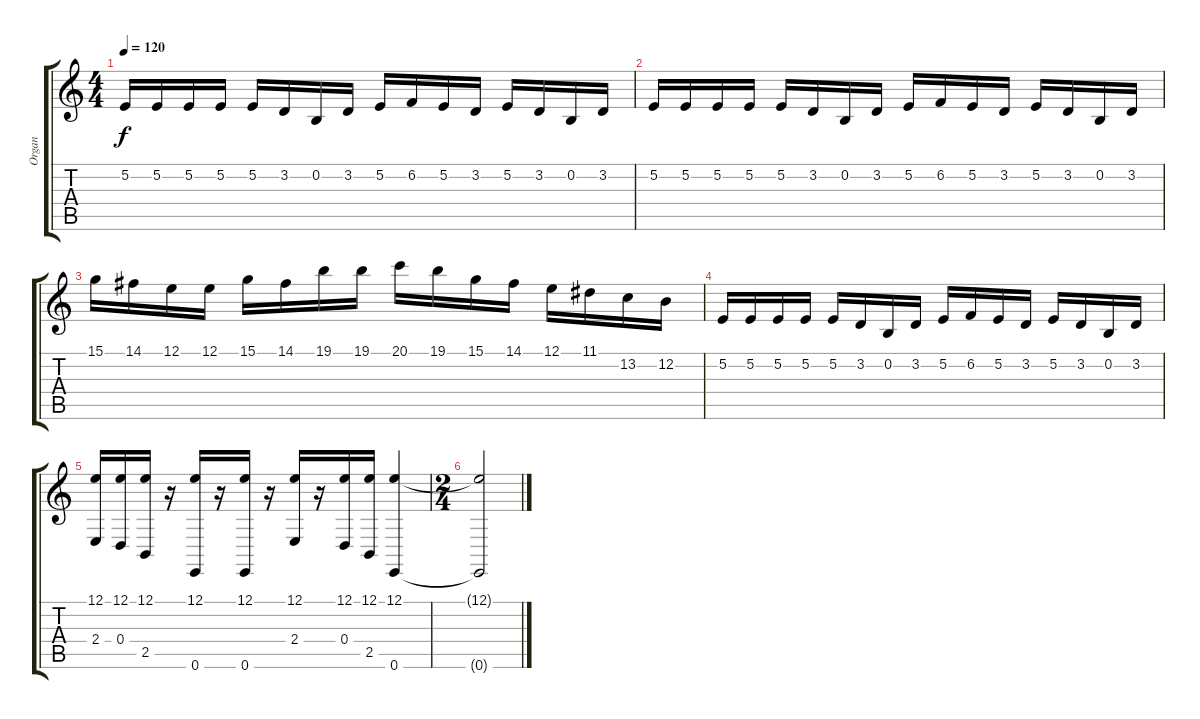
\track ("Organ" "Organ") {instrument drawbarorgan}
\staff {score tabs}
\tuning (E4 B3 G3 D3 A2 E2) {hide}
\ts (4 4)
\tempo 120
\clef g2
\ks c
5.2.16{dy f instrument drawbarorgan} 5.2.16 5.2.16 5.2.16 5.2.16 3.2.16 0.2.16 3.2.16 5.2.16 6.2.16 5.2.16 3.2.16 5.2.16 3.2.16 0.2.16 3.2.16 |
5.2.16 5.2.16 5.2.16 5.2.16 5.2.16 3.2.16 0.2.16 3.2.16 5.2.16 6.2.16 5.2.16 3.2.16 5.2.16 3.2.16 0.2.16 3.2.16 |
15.1.16 14.1.16 12.1.16 12.1.16 15.1.16 14.1.16 19.1.16 19.1.16 20.1.16 19.1.16 15.1.16 14.1.16 12.1.16 11.1.16 13.2.16 12.2.16 |
5.2.16 5.2.16 5.2.16 5.2.16 5.2.16 3.2.16 0.2.16 3.2.16 5.2.16 6.2.16 5.2.16 3.2.16 5.2.16 3.2.16 0.2.16 3.2.16 |
(12.1 2.4).16{volume 9 instrument orchestrahit} (12.1 0.4).16 (12.1 2.5).16 r.16 (12.1 0.6).16 r.16 (12.1 0.6).16 r.16 (12.1 2.4).16 r.16 (12.1 0.4).16 (12.1 2.5).16 (12.1 0.6).4{volume 0} |
\ts (2 4)
(12.1{t} 0.6{t}).2
